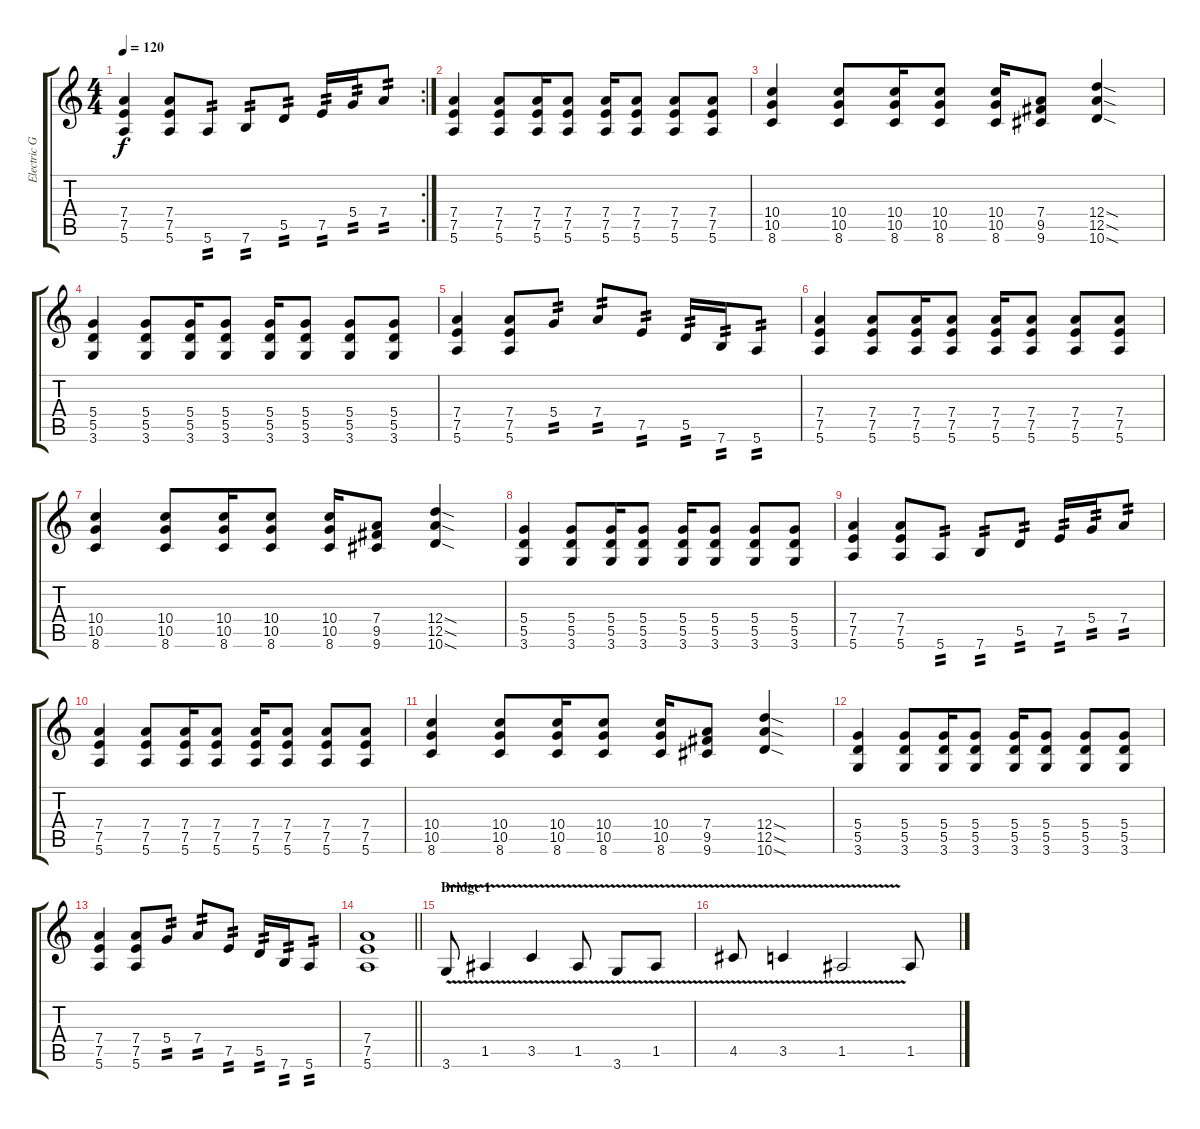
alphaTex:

\track ("Electric Guitar" "Electric G") {instrument overdrivenguitar}
\staff {score tabs}
\tuning (E4 B3 G3 D3 A2 E2) {hide}
\rc 2
\ts (4 4)
\tempo 120
\clef g2
\ks c
(7.4 7.5 5.6).4{dy f} (7.4 7.5 5.6).8 5.6.8{tp 2} 7.6.8{tp 2} 5.5.8{tp 2} 7.5.16{tp 2} 5.4.16{tp 2} 7.4.8{tp 2} |
(7.4 7.5 5.6).4 (7.4 7.5 5.6).8 (7.4 7.5 5.6).16 (7.4 7.5 5.6).8 (7.4 7.5 5.6).16 (7.4 7.5 5.6).8 (7.4 7.5 5.6).8 (7.4 7.5 5.6).8 |
(10.4 10.5 8.6).4 (10.4 10.5 8.6).8 (10.4 10.5 8.6).16 (10.4 10.5 8.6).8 (10.4 10.5 8.6).16 (7.4 9.5 9.6).8 (12.4{sod} 12.5{sod} 10.6{sod}).4 |
(5.4 5.5 3.6).4 (5.4 5.5 3.6).8 (5.4 5.5 3.6).16 (5.4 5.5 3.6).8 (5.4 5.5 3.6).16 (5.4 5.5 3.6).8 (5.4 5.5 3.6).8 (5.4 5.5 3.6).8 |
(7.4 7.5 5.6).4 (7.4 7.5 5.6).8 5.4.8{tp 2} 7.4.8{tp 2} 7.5.8{tp 2} 5.5.16{tp 2} 7.6.16{tp 2} 5.6.8{tp 2} |
(7.4 7.5 5.6).4 (7.4 7.5 5.6).8 (7.4 7.5 5.6).16 (7.4 7.5 5.6).8 (7.4 7.5 5.6).16 (7.4 7.5 5.6).8 (7.4 7.5 5.6).8 (7.4 7.5 5.6).8 |
(10.4 10.5 8.6).4 (10.4 10.5 8.6).8 (10.4 10.5 8.6).16 (10.4 10.5 8.6).8 (10.4 10.5 8.6).16 (7.4 9.5 9.6).8 (12.4{sod} 12.5{sod} 10.6{sod}).4 |
(5.4 5.5 3.6).4 (5.4 5.5 3.6).8 (5.4 5.5 3.6).16 (5.4 5.5 3.6).8 (5.4 5.5 3.6).16 (5.4 5.5 3.6).8 (5.4 5.5 3.6).8 (5.4 5.5 3.6).8 |
(7.4 7.5 5.6).4 (7.4 7.5 5.6).8 5.6.8{tp 2} 7.6.8{tp 2} 5.5.8{tp 2} 7.5.16{tp 2} 5.4.16{tp 2} 7.4.8{tp 2} |
(7.4 7.5 5.6).4 (7.4 7.5 5.6).8 (7.4 7.5 5.6).16 (7.4 7.5 5.6).8 (7.4 7.5 5.6).16 (7.4 7.5 5.6).8 (7.4 7.5 5.6).8 (7.4 7.5 5.6).8 |
(10.4 10.5 8.6).4 (10.4 10.5 8.6).8 (10.4 10.5 8.6).16 (10.4 10.5 8.6).8 (10.4 10.5 8.6).16 (7.4 9.5 9.6).8 (12.4{sod} 12.5{sod} 10.6{sod}).4 |
(5.4 5.5 3.6).4 (5.4 5.5 3.6).8 (5.4 5.5 3.6).16 (5.4 5.5 3.6).8 (5.4 5.5 3.6).16 (5.4 5.5 3.6).8 (5.4 5.5 3.6).8 (5.4 5.5 3.6).8 |
(7.4 7.5 5.6).4 (7.4 7.5 5.6).8 5.4.8{tp 2} 7.4.8{tp 2} 7.5.8{tp 2} 5.5.16{tp 2} 7.6.16{tp 2} 5.6.8{tp 2} |
\barLineRight lightlight
(7.4 7.5 5.6).1 |
\section ("" "Bridge 1")
3.6{v}.8 1.5{v}.4 3.5{v}.4 1.5{v}.8 3.6{v}.8 1.5{v}.8 |
4.5{v}.8 3.5{v}.4 1.5{v}.2 1.5.8
